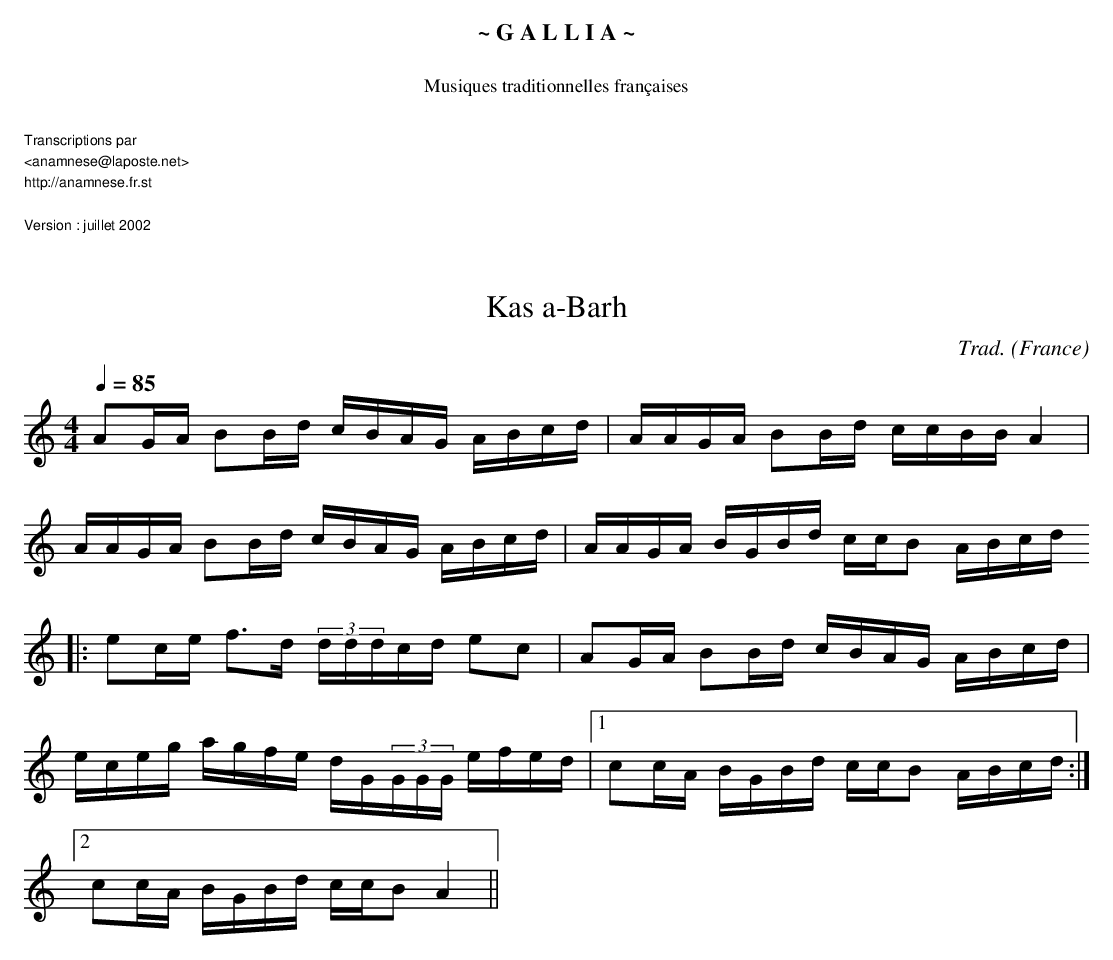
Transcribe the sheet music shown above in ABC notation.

X:1
T:Kas a-Barh
C:Trad.
O:France
M:4/4
L:1/16
Q:1/4=85
K:C
A2GA B2Bd cBAG ABcd | AAGA B2Bd ccBBA4 |
AAGA B2Bd cBAG ABcd | AAGA BGBd ccB2 ABcd
|: e2ce f3d (3dddcd e2c2 | A2GA B2Bd  cBAG ABcd |
eceg agfe dG(3GGG efed |1 c2cA BGBd ccB2 ABcd :|2
c2cA BGBd ccB2 A4 ||
